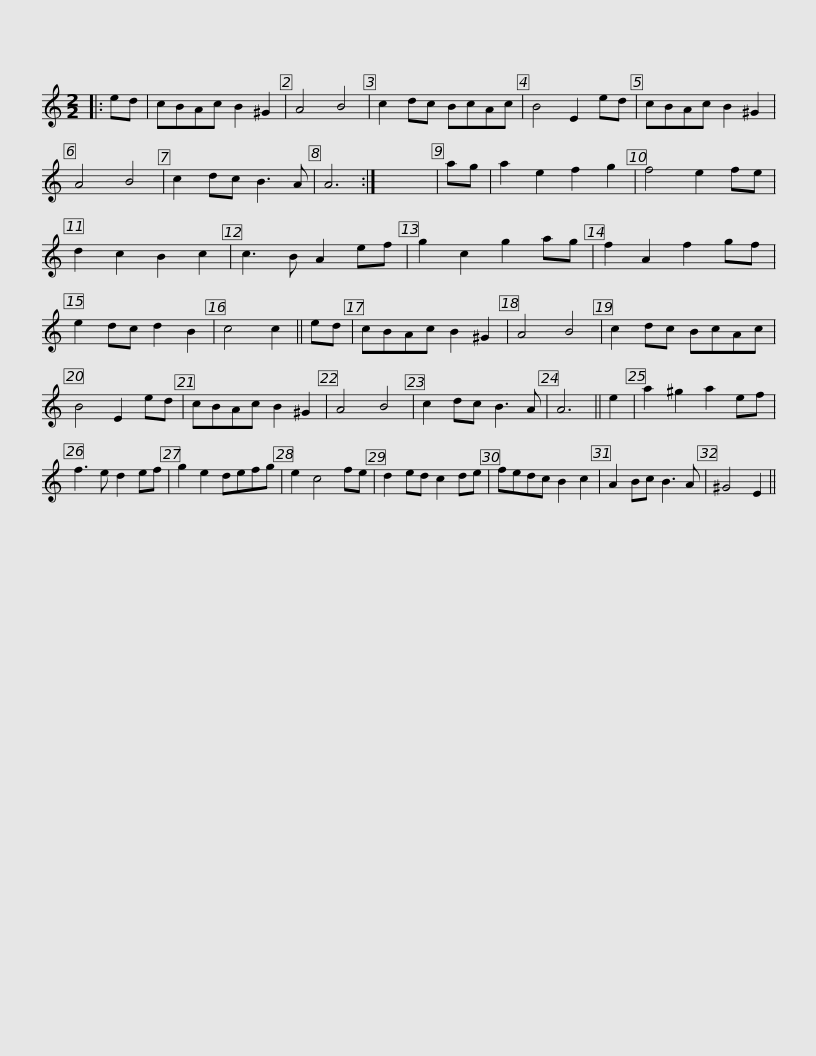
X:1
L:1/8
M:2/2
I:linebreak $
K:C
V:1 treble
V:1
|: ed | cBAc B2 ^G2 | A4 B4 | c2 dc BcAc | B4 E2 ed | %5
 cBAc B2 ^G2 | A4 B4 | c2 dc B3 A | A6 :| x8 |$ %10
 ag | a2 e2 f2 g2 | f4 e2 fe | d2 c2 B2 c2 | c3 B A2 ef | %15
 g2 c2 g2 ag | f2 A2 f2 gf | e2 dc d2 B2 | c4 c2 || ed |$ %20
 cBAc B2 ^G2 | A4 B4 | c2 dc BcAc | B4 E2 ed | cBAc B2 ^G2 | %25
 A4 B4 | c2 dc B3 A | A6 || e2 |$ a2 ^g2 a2 ef | %30
 f3 e d2 ef | g2 e2 defg | e2 c4 fe | d2 ed c2 de | fedc B2 c2 | %35
 A2 Bc B3 A | ^G4 E2 || %37
